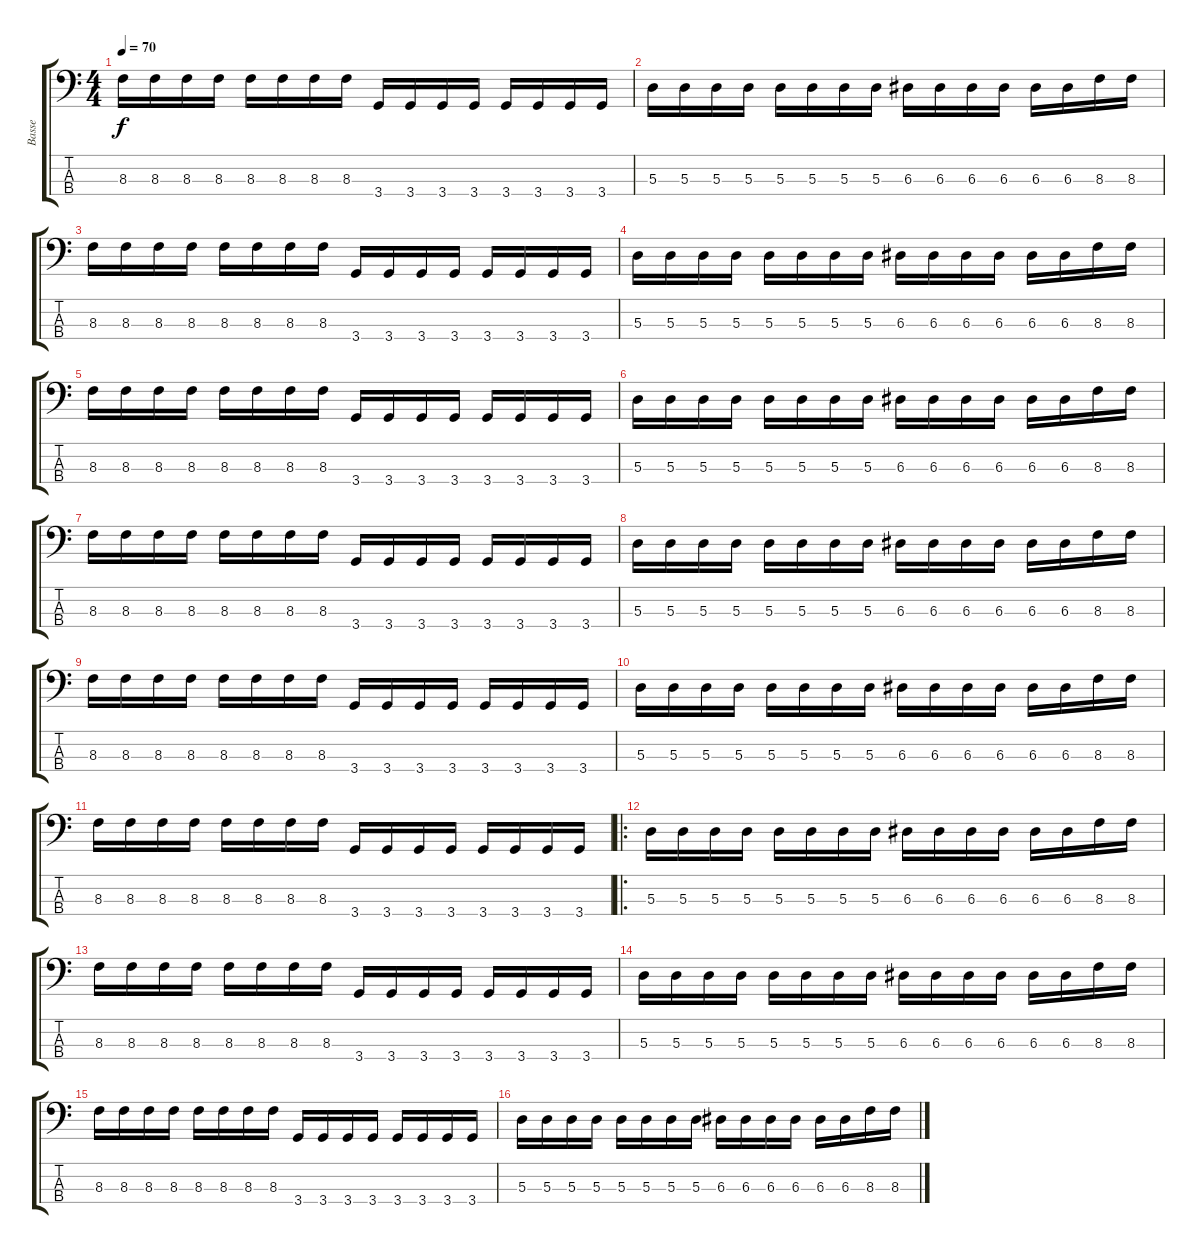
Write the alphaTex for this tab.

\track ("Basse" "Basse") {instrument electricbasspick}
\staff {score tabs}
\tuning (G2 D2 A1 E1) {hide}
\ts (4 4)
\tempo 70
\clef f4
\ks c
8.3.16{dy f} 8.3.16 8.3.16 8.3.16 8.3.16 8.3.16 8.3.16 8.3.16 3.4.16 3.4.16 3.4.16 3.4.16 3.4.16 3.4.16 3.4.16 3.4.16 |
5.3.16 5.3.16 5.3.16 5.3.16 5.3.16 5.3.16 5.3.16 5.3.16 6.3.16 6.3.16 6.3.16 6.3.16 6.3.16 6.3.16 8.3.16 8.3.16 |
8.3.16 8.3.16 8.3.16 8.3.16 8.3.16 8.3.16 8.3.16 8.3.16 3.4.16 3.4.16 3.4.16 3.4.16 3.4.16 3.4.16 3.4.16 3.4.16 |
5.3.16 5.3.16 5.3.16 5.3.16 5.3.16 5.3.16 5.3.16 5.3.16 6.3.16 6.3.16 6.3.16 6.3.16 6.3.16 6.3.16 8.3.16 8.3.16 |
8.3.16 8.3.16 8.3.16 8.3.16 8.3.16 8.3.16 8.3.16 8.3.16 3.4.16 3.4.16 3.4.16 3.4.16 3.4.16 3.4.16 3.4.16 3.4.16 |
5.3.16 5.3.16 5.3.16 5.3.16 5.3.16 5.3.16 5.3.16 5.3.16 6.3.16 6.3.16 6.3.16 6.3.16 6.3.16 6.3.16 8.3.16 8.3.16 |
8.3.16 8.3.16 8.3.16 8.3.16 8.3.16 8.3.16 8.3.16 8.3.16 3.4.16 3.4.16 3.4.16 3.4.16 3.4.16 3.4.16 3.4.16 3.4.16 |
5.3.16 5.3.16 5.3.16 5.3.16 5.3.16 5.3.16 5.3.16 5.3.16 6.3.16 6.3.16 6.3.16 6.3.16 6.3.16 6.3.16 8.3.16 8.3.16 |
8.3.16 8.3.16 8.3.16 8.3.16 8.3.16 8.3.16 8.3.16 8.3.16 3.4.16 3.4.16 3.4.16 3.4.16 3.4.16 3.4.16 3.4.16 3.4.16 |
5.3.16 5.3.16 5.3.16 5.3.16 5.3.16 5.3.16 5.3.16 5.3.16 6.3.16 6.3.16 6.3.16 6.3.16 6.3.16 6.3.16 8.3.16 8.3.16 |
8.3.16 8.3.16 8.3.16 8.3.16 8.3.16 8.3.16 8.3.16 8.3.16 3.4.16 3.4.16 3.4.16 3.4.16 3.4.16 3.4.16 3.4.16 3.4.16 |
\ro
5.3.16 5.3.16 5.3.16 5.3.16 5.3.16 5.3.16 5.3.16 5.3.16 6.3.16 6.3.16 6.3.16 6.3.16 6.3.16 6.3.16 8.3.16 8.3.16 |
8.3.16 8.3.16 8.3.16 8.3.16 8.3.16 8.3.16 8.3.16 8.3.16 3.4.16 3.4.16 3.4.16 3.4.16 3.4.16 3.4.16 3.4.16 3.4.16 |
5.3.16 5.3.16 5.3.16 5.3.16 5.3.16 5.3.16 5.3.16 5.3.16 6.3.16 6.3.16 6.3.16 6.3.16 6.3.16 6.3.16 8.3.16 8.3.16 |
8.3.16 8.3.16 8.3.16 8.3.16 8.3.16 8.3.16 8.3.16 8.3.16 3.4.16 3.4.16 3.4.16 3.4.16 3.4.16 3.4.16 3.4.16 3.4.16 |
5.3.16 5.3.16 5.3.16 5.3.16 5.3.16 5.3.16 5.3.16 5.3.16 6.3.16 6.3.16 6.3.16 6.3.16 6.3.16 6.3.16 8.3.16 8.3.16
